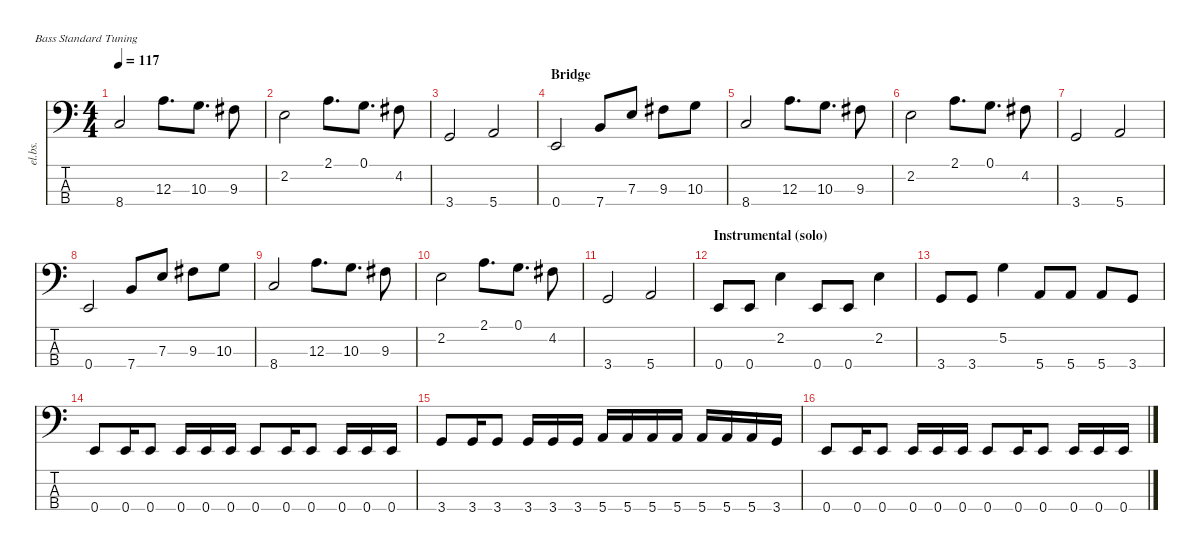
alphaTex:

\defaultSystemsLayout 4
\hideDynamics
\bracketExtendMode nobrackets
\otherSystemsTrackNameOrientation horizontal
\track ("Bass" "el.bs.") {instrument electricbasspick}
\staff {score tabs}
\tuning (G2 D2 A1 E1)
\ts (4 4)
\tempo 117
\clef f4
\ks c
8.4.2{dy mf} 12.3.8{d} 10.3.8{d} 9.3{acc #}.8 |
2.2.2 2.1.8{d} 0.1.8{d} 4.2{acc #}.8 |
3.4.2 5.4.2 |
\section ("" "Bridge")
0.4.2 7.4.8 7.3.8 9.3{acc #}.8 10.3.8 |
8.4.2 12.3.8{d} 10.3.8{d} 9.3{acc #}.8 |
2.2.2 2.1.8{d} 0.1.8{d} 4.2{acc #}.8 |
3.4.2 5.4.2 |
0.4.2 7.4.8 7.3.8 9.3{acc #}.8 10.3.8 |
8.4.2 12.3.8{d} 10.3.8{d} 9.3{acc #}.8 |
2.2.2 2.1.8{d} 0.1.8{d} 4.2{acc #}.8 |
3.4.2 5.4.2 |
\section ("" "Instrumental (solo)")
0.4.8 0.4.8 2.2.4 0.4.8 0.4.8 2.2.4 |
3.4.8 3.4.8 5.2.4 5.4.8 5.4.8 5.4.8 3.4.8 |
0.4.8 0.4.16 0.4.8 0.4.16 0.4.16 0.4.16 0.4.8 0.4.16 0.4.8 0.4.16 0.4.16 0.4.16 |
3.4.8 3.4.16 3.4.8 3.4.16 3.4.16 3.4.16 5.4.16 5.4.16 5.4.16 5.4.16 5.4.16 5.4.16 5.4.16 3.4.16 |
0.4.8 0.4.16 0.4.8 0.4.16 0.4.16 0.4.16 0.4.8 0.4.16 0.4.8 0.4.16 0.4.16 0.4.16
